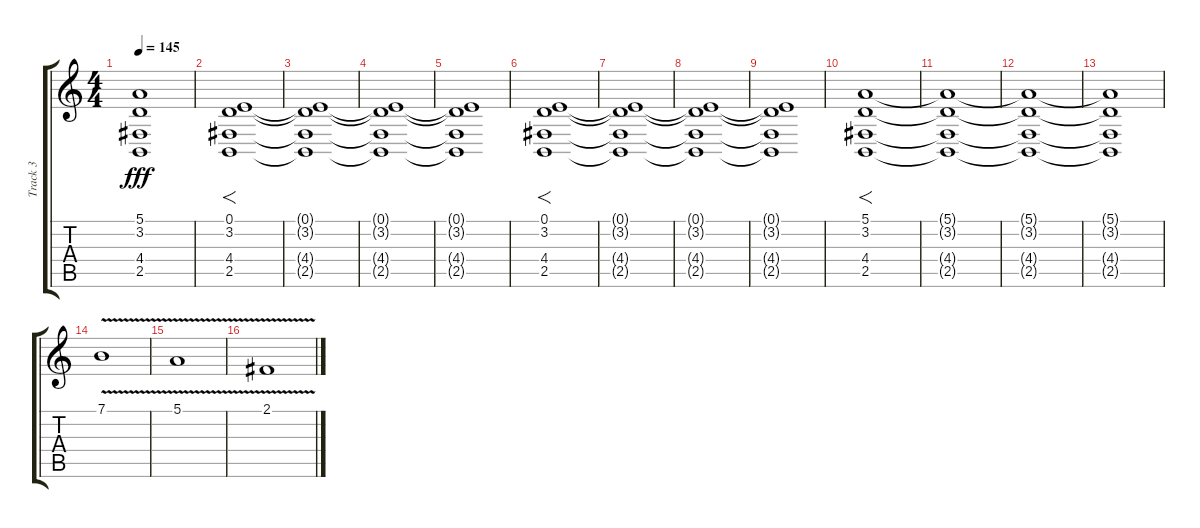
\track ("Track 3" "Track 3") {instrument fx7echoes}
\staff {score tabs}
\tuning (E4 B3 G3 D3 A2 D2) {hide}
\ts (4 4)
\tempo 145
\clef g2
\ks c
(5.1{t} 3.2{t} 4.4{t} 2.5{t}).1{dy fff} |
(0.1 3.2 4.4 2.5).1{f} |
(0.1{t} 3.2{t} 4.4{t} 2.5{t}).1 |
(0.1{t} 3.2{t} 4.4{t} 2.5{t}).1 |
(0.1{t} 3.2{t} 4.4{t} 2.5{t}).1 |
(0.1 3.2 4.4 2.5).1{f} |
(0.1{t} 3.2{t} 4.4{t} 2.5{t}).1 |
(0.1{t} 3.2{t} 4.4{t} 2.5{t}).1 |
(0.1{t} 3.2{t} 4.4{t} 2.5{t}).1 |
(5.1 3.2 4.4 2.5).1{f} |
(5.1{t} 3.2{t} 4.4{t} 2.5{t}).1 |
(5.1{t} 3.2{t} 4.4{t} 2.5{t}).1 |
(5.1{t} 3.2{t} 4.4{t} 2.5{t}).1 |
7.1{v}.1 |
5.1{v}.1 |
2.1{v}.1
